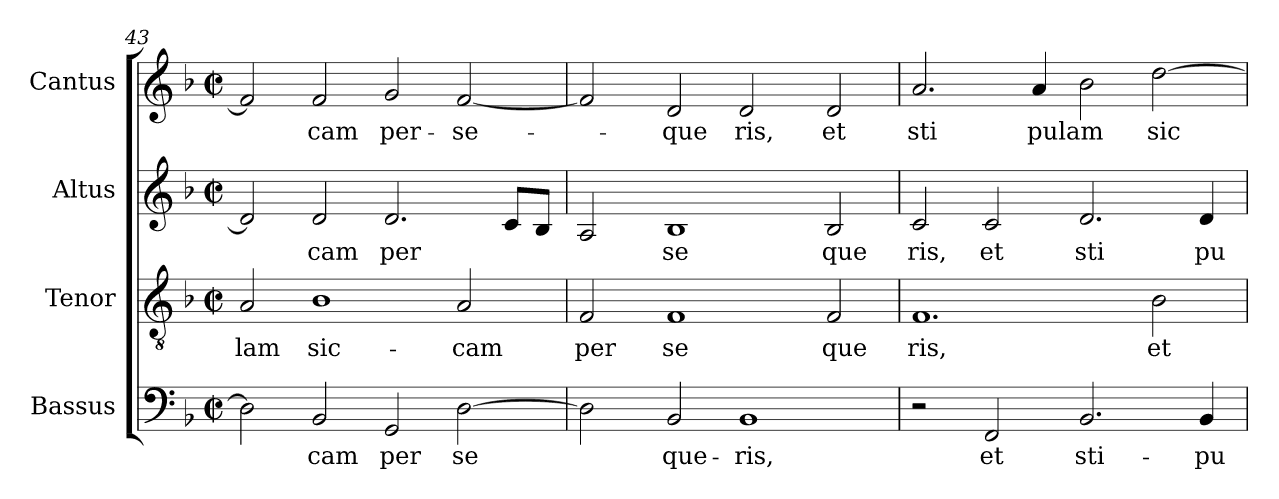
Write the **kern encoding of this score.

**kern	**text	**kern	**text	**kern	**text	**kern	**text
*part4	*part4	*part3	*part3	*part2	*part2	*part1	*part1
*staff4	*staff4	*staff3	*staff3	*staff2	*staff2	*staff1	*staff1
*I"Bassus	*	*I"Tenor	*	*I"Altus	*	*I"Cantus	*
*clefF4	*	*clefGv2	*	*clefG2	*	*clefG2	*
*k[b-]	*	*k[b-]	*	*k[b-]	*	*k[b-]	*
*F:	*	*F:	*	*F:	*	*F:	*
*M2/2	*	*M2/2	*	*M2/2	*	*M2/2	*
*met(c|)	*	*met(c|)	*	*met(c|)	*	*met(c|)	*
=43	=43	=43	=43	=43	=43	=43	=43
!	!	!	!LO:LY:b:cj	!	!	!	!
2D\]	.	2A/	-lam	2d/]	.	2f/]	.
!	!LO:LY:b:cj	!	!LO:LY:b:cj	!	!LO:LY:b:cj	!	!LO:LY:b:cj
2BB-/	cam	1B-	sic-	2d/	cam	2f/	-cam
!	!LO:LY:b:cj	!	!	!	!LO:LY:b	!	!LO:LY:b:cj
2GG/	per	.	.	2.d/	per	2g/	per-
!	!LO:LY:b:cj	!	!LO:LY:b:cj	!	!	!	!LO:LY:b:cj
[>2D\	se	2A/	-cam	.	.	[>2f/	-se-
.	.	.	.	8c/L	.	.	.
.	.	.	.	8B-/J	.	.	.
!!LO:LB:g=z
=44	=44	=44	=44	=44	=44	=44	=44
!	!	!	!LO:LY:b:cj	!	!	!	!
*	*	*	*	*^	*	*	*
2D\]	.	2F/	per	2A/	16ryy	.	2f/]	.
.	.	.	.	.	1ryy	.	.	.
!	!LO:LY:b:cj	!	!LO:LY:b:cj	!	!	!LO:LY:b:cj	!	!LO:LY:b:cj
2BB-/	que-	1F	se	1B-	.	se	2d/	-que
!	!LO:LY:b:cj	!	!	!	!	!	!	!LO:LY:b:cj
1BB-	-ris,	.	.	.	.	.	2d/	ris,
.	.	.	.	.	2...ryy	.	.	.
!	!	!	!LO:LY:b:cj	!	!	!LO:LY:b:cj	!	!LO:LY:b:cj
.	.	2F/	que	2B-/	.	que	2d/	et
=45	=45	=45	=45	=45	=45	=45	=45	=45
!	!	!	!LO:LY:b:cj	!	!	!LO:LY:b:cj	!	!LO:LY:b:cj
*	*	*	*	*v	*v	*	*	*
2r	.	1.F	ris,	2c/	ris,	2.a/	sti
!	!LO:LY:b:cj	!	!	!	!LO:LY:b:cj	!	!
2FF/	et	.	.	2c/	et	.	.
!	!	!	!	!	!	!	!LO:LY:b
.	.	.	.	.	.	4a/	pulam
!	!LO:LY:b:cj	!	!	!	!LO:LY:b:cj	!	!
2.BB-/	sti-	.	.	2.d/	sti	2b-\	.
!	!	!	!LO:LY:b:cj	!	!	!	!LO:LY:b
.	.	2B-\	et	.	.	[>2dd\	sic
!	!LO:LY:b:cj	!	!	!	!LO:LY:b:cj	!	!
4BB-/	-pu-	.	.	4d/	pu	.	.
=	=	=	=	=	=	=	=
*-	*-	*-	*-	*-	*-	*-	*-
